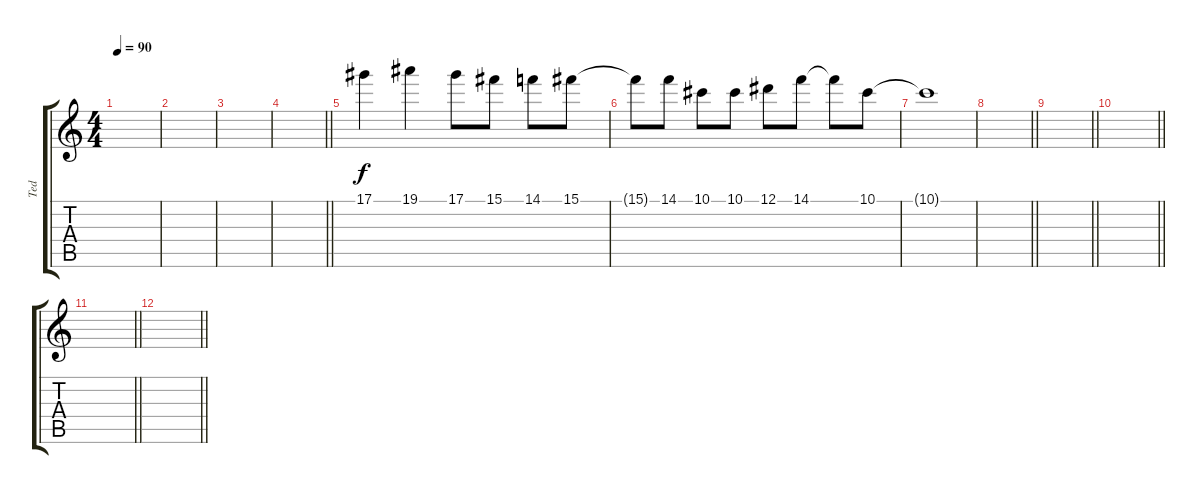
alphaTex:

\track ("Ted" "Ted") {instrument acousticguitarsteel}
\staff {score tabs}
\tuning (Eb4 Bb3 Gb3 Db3 Ab2 Eb2) {hide}
\ts (4 4)
\tempo 90
\clef g2
\ks c
|
|
|
\barLineRight lightlight
|
17.1.4 19.1.4 17.1.8 15.1.8 14.1.8 15.1.8 |
15.1{t}.8 14.1.8 10.1.8 10.1.8 12.1.8 14.1.8 14.1{t}.8 10.1.8 |
10.1{t}.1 |
\barLineRight lightlight
|
\barLineRight lightlight
|
\barLineRight lightlight
|
\barLineRight lightlight
|
\barLineRight lightlight
